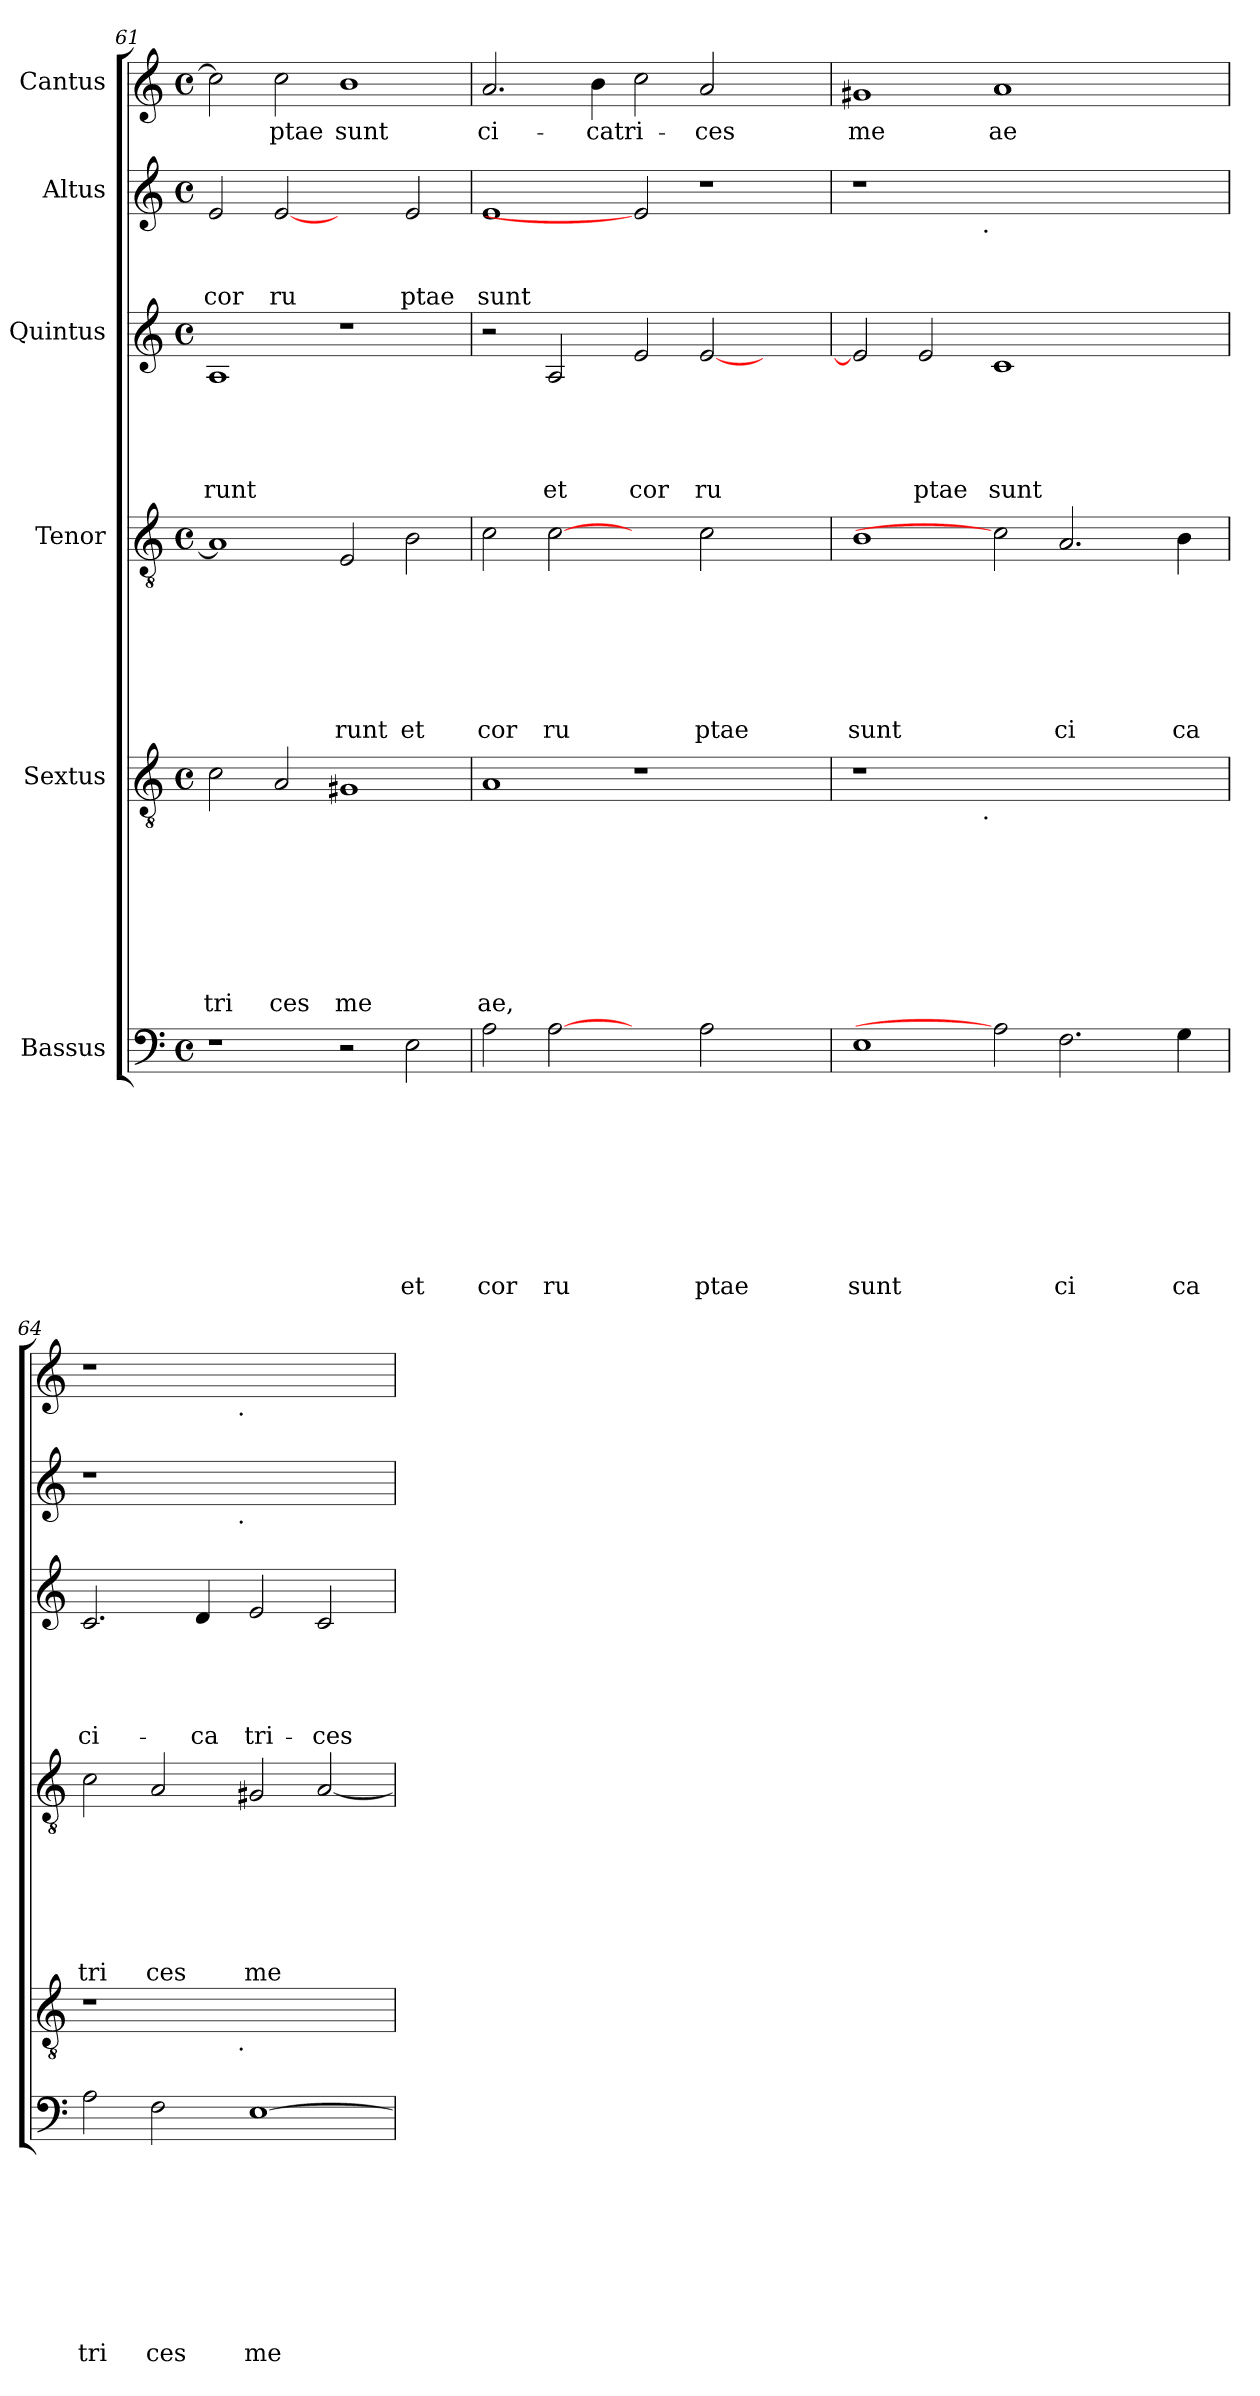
**kern	**text	**text	**text	**text	**text	**text	**text	**text	**text	**kern	**text	**text	**text	**text	**text	**text	**text	**text	**kern	**text	**text	**text	**text	**text	**text	**text	**kern	**text	**text	**text	**text	**text	**kern	**text	**text	**text	**kern	**text
*part6	*part6	*part6	*part6	*part6	*part6	*part6	*part6	*part6	*part6	*part5	*part5	*part5	*part5	*part5	*part5	*part5	*part5	*part5	*part4	*part4	*part4	*part4	*part4	*part4	*part4	*part4	*part3	*part3	*part3	*part3	*part3	*part3	*part2	*part2	*part2	*part2	*part1	*part1
*staff6	*staff6	*staff6	*staff6	*staff6	*staff6	*staff6	*staff6	*staff6	*staff6	*staff5	*staff5	*staff5	*staff5	*staff5	*staff5	*staff5	*staff5	*staff5	*staff4	*staff4	*staff4	*staff4	*staff4	*staff4	*staff4	*staff4	*staff3	*staff3	*staff3	*staff3	*staff3	*staff3	*staff2	*staff2	*staff2	*staff2	*staff1	*staff1
*I"Bassus	*	*	*	*	*	*	*	*	*	*I"Sextus	*	*	*	*	*	*	*	*	*I"Tenor	*	*	*	*	*	*	*	*I"Quintus	*	*	*	*	*	*I"Altus	*	*	*	*I"Cantus	*
*clefF4	*	*	*	*	*	*	*	*	*	*clefGv2	*	*	*	*	*	*	*	*	*clefGv2	*	*	*	*	*	*	*	*clefG2	*	*	*	*	*	*clefG2	*	*	*	*clefG2	*
*k[]	*	*	*	*	*	*	*	*	*	*k[]	*	*	*	*	*	*	*	*	*k[]	*	*	*	*	*	*	*	*k[]	*	*	*	*	*	*k[]	*	*	*	*k[]	*
*C:	*	*	*	*	*	*	*	*	*	*C:	*	*	*	*	*	*	*	*	*C:	*	*	*	*	*	*	*	*C:	*	*	*	*	*	*C:	*	*	*	*C:	*
*M4/4	*	*	*	*	*	*	*	*	*	*M4/4	*	*	*	*	*	*	*	*	*M4/4	*	*	*	*	*	*	*	*M4/4	*	*	*	*	*	*M4/4	*	*	*	*M4/4	*
*met(c)	*	*	*	*	*	*	*	*	*	*met(c)	*	*	*	*	*	*	*	*	*met(c)	*	*	*	*	*	*	*	*met(c)	*	*	*	*	*	*met(c)	*	*	*	*met(c)	*
=61	=61	=61	=61	=61	=61	=61	=61	=61	=61	=61	=61	=61	=61	=61	=61	=61	=61	=61	=61	=61	=61	=61	=61	=61	=61	=61	=61	=61	=61	=61	=61	=61	=61	=61	=61	=61	=61	=61
!	!	!	!	!	!	!	!	!	!	!	!	!	!	!	!	!	!	!LO:LY:b	!	!	!	!	!	!	!	!	!	!	!	!	!	!LO:LY:b	!	!	!	!LO:LY:b	!	!
1r	.	.	.	.	.	.	.	.	.	2c\	.	.	.	.	.	.	.	tri	1A]	.	.	.	.	.	.	.	1A	.	.	.	.	runt	2e/	.	.	cor	2cc\]	.
!	!	!	!	!	!	!	!	!	!	!	!	!	!	!	!	!	!	!LO:LY:b	!	!	!	!	!	!	!	!	!	!	!	!	!	!	!	!	!	!LO:LY:b	!	!LO:LY:b
.	.	.	.	.	.	.	.	.	.	2A/	.	.	.	.	.	.	.	ces	.	.	.	.	.	.	.	.	.	.	.	.	.	.	[2e	.	.	ru	2cc\	-ptae
!	!	!	!	!	!	!	!	!	!	!	!	!	!	!	!	!	!	!LO:LY:b	!	!	!	!	!	!	!	!LO:LY:b	!	!	!	!	!	!	!	!	!	!	!	!LO:LY:b
2r	.	.	.	.	.	.	.	.	.	1G#X	.	.	.	.	.	.	.	me	2E/	.	.	.	.	.	.	runt	1r	.	.	.	.	.	2ryy	.	.	.	1b	sunt
!	!	!	!	!	!	!	!	!	!LO:LY:b	!	!	!	!	!	!	!	!	!	!	!	!	!	!	!	!	!LO:LY:b	!	!	!	!	!	!	!	!	!	!LO:LY:b	!	!
2E\	.	.	.	.	.	.	.	.	et	.	.	.	.	.	.	.	.	.	2B\	.	.	.	.	.	.	et	.	.	.	.	.	.	2e/	.	.	ptae	.	.
=62	=62	=62	=62	=62	=62	=62	=62	=62	=62	=62	=62	=62	=62	=62	=62	=62	=62	=62	=62	=62	=62	=62	=62	=62	=62	=62	=62	=62	=62	=62	=62	=62	=62	=62	=62	=62	=62	=62
!	!	!	!	!	!	!	!	!	!LO:LY:b	!	!	!	!	!	!	!	!	!LO:LY:b	!	!	!	!	!	!	!	!LO:LY:b	!	!	!	!	!	!	!	!	!	!LO:LY:b	!	!LO:LY:b
2A\	.	.	.	.	.	.	.	.	cor	1A	.	.	.	.	.	.	.	ae,	2c\	.	.	.	.	.	.	cor	2r	.	.	.	.	.	1e	.	.	sunt	2.a/	ci-
!	!	!	!	!	!	!	!	!	!LO:LY:b	!	!	!	!	!	!	!	!	!	!	!	!	!	!	!	!	!LO:LY:b	!	!	!	!	!	!LO:LY:b	!	!	!	!	!	!
[2A	.	.	.	.	.	.	.	.	ru	.	.	.	.	.	.	.	.	.	[2c	.	.	.	.	.	.	ru	2A/	.	.	.	.	et	.	.	.	.	.	.
!	!	!	!	!	!	!	!	!	!	!	!	!	!	!	!	!	!	!	!	!	!	!	!	!	!	!	!	!	!	!	!	!	!	!	!	!	!	!LO:LY:b
.	.	.	.	.	.	.	.	.	.	.	.	.	.	.	.	.	.	.	.	.	.	.	.	.	.	.	.	.	.	.	.	.	.	.	.	.	4b\	-catri-
!	!	!	!	!	!	!	!	!	!	!	!	!	!	!	!	!	!	!	!	!	!	!	!	!	!	!	!	!	!	!	!	!LO:LY:b	!	!	!	!	!	!
2ryy	.	.	.	.	.	.	.	.	.	1r	.	.	.	.	.	.	.	.	2ryy	.	.	.	.	.	.	.	2e/	.	.	.	.	cor	2e]	.	.	.	2cc\	.
!	!	!	!	!	!	!	!	!	!LO:LY:b	!	!	!	!	!	!	!	!	!	!	!	!	!	!	!	!	!LO:LY:b	!	!	!	!	!	!LO:LY:b	!	!	!	!	!	!LO:LY:b
2A\	.	.	.	.	.	.	.	.	ptae	.	.	.	.	.	.	.	.	.	2c\	.	.	.	.	.	.	ptae	[<2e/	.	.	.	.	ru	1r	.	.	.	2a/	-ces
2ryy	.	.	.	.	.	.	.	.	.	2ryy	.	.	.	.	.	.	.	.	2ryy	.	.	.	.	.	.	.	2ryy	.	.	.	.	.	.	.	.	.	2ryy	.
!!LO:LB:g=z
=63	=63	=63	=63	=63	=63	=63	=63	=63	=63	=63	=63	=63	=63	=63	=63	=63	=63	=63	=63	=63	=63	=63	=63	=63	=63	=63	=63	=63	=63	=63	=63	=63	=63	=63	=63	=63	=63	=63
!	!	!	!	!	!	!	!	!	!LO:LY:b	!	!	!	!	!	!	!	!	!	!	!	!	!	!	!	!	!LO:LY:b	!	!	!	!	!	!	!	!	!	!	!	!LO:LY:b
*	*	*	*	*	*	*	*	*	*	*^	*	*	*	*	*	*	*	*	*	*	*	*	*	*	*	*	*	*	*	*	*	*	*^	*	*	*	*	*
1E	.	.	.	.	.	.	.	.	sunt	1r	2ryy	.	.	.	.	.	.	.	.	1B	.	.	.	.	.	.	sunt	2e/]	.	.	.	.	.	1r	2ryy	.	.	.	1g#X	me
!	!	!	!	!	!	!	!	!	!	!	!	!	!	!	!	!	!	!	!	!	!	!	!	!	!	!	!	!	!	!	!	!	!LO:LY:b	!	!	!	!	!	!	!
.	.	.	.	.	.	.	.	.	.	.	4...ryy	.	.	.	.	.	.	.	.	.	.	.	.	.	.	.	.	2e/	.	.	.	.	ptae	.	4...ryy	.	.	.	.	.
!	!	!	!	!	!	!	!	!	!	!	!	!	!	!	!	!	!	!	!	!	!	!	!	!	!	!	!	!	!	!	!	!	!	!	!LO:TX:b:t=.	!	!	!	!	!
!	!	!	!	!	!	!	!	!	!	!	!LO:TX:b:t=.	!	!	!	!	!	!	!	!	!	!	!	!	!	!	!	!	!	!	!	!	!	!	!	!	!	!	!	!	!
.	.	.	.	.	.	.	.	.	.	.	1ryy	.	.	.	.	.	.	.	.	.	.	.	.	.	.	.	.	.	.	.	.	.	.	.	1ryy	.	.	.	.	.
!	!	!	!	!	!	!	!	!	!	!	!	!	!	!	!	!	!	!	!	!	!	!	!	!	!	!	!	!	!	!	!	!	!LO:LY:b	!	!	!	!	!	!	!LO:LY:b
2A]	.	.	.	.	.	.	.	.	.	1.ryy	.	.	.	.	.	.	.	.	.	2c]	.	.	.	.	.	.	.	1c	.	.	.	.	sunt	1.ryy	.	.	.	.	1a	ae
!	!	!	!	!	!	!	!	!	!LO:LY:b	!	!	!	!	!	!	!	!	!	!	!	!	!	!	!	!	!	!LO:LY:b	!	!	!	!	!	!	!	!	!	!	!	!	!
2.F\	.	.	.	.	.	.	.	.	ci	.	.	.	.	.	.	.	.	.	.	2.A/	.	.	.	.	.	.	ci	.	.	.	.	.	.	.	.	.	.	.	.	.
.	.	.	.	.	.	.	.	.	.	.	2ryy	.	.	.	.	.	.	.	.	.	.	.	.	.	.	.	.	.	.	.	.	.	.	.	2ryy	.	.	.	.	.
.	.	.	.	.	.	.	.	.	.	.	.	.	.	.	.	.	.	.	.	.	.	.	.	.	.	.	.	2ryy	.	.	.	.	.	.	.	.	.	.	2ryy	.
!	!	!	!	!	!	!	!	!	!LO:LY:b	!	!	!	!	!	!	!	!	!	!	!	!	!	!	!	!	!	!LO:LY:b	!	!	!	!	!	!	!	!	!	!	!	!	!
4G\	.	.	.	.	.	.	.	.	ca	.	.	.	.	.	.	.	.	.	.	4B\	.	.	.	.	.	.	ca	.	.	.	.	.	.	.	.	.	.	.	.	.
.	.	.	.	.	.	.	.	.	.	.	32ryy	.	.	.	.	.	.	.	.	.	.	.	.	.	.	.	.	.	.	.	.	.	.	.	32ryy	.	.	.	.	.
=64	=64	=64	=64	=64	=64	=64	=64	=64	=64	=64	=64	=64	=64	=64	=64	=64	=64	=64	=64	=64	=64	=64	=64	=64	=64	=64	=64	=64	=64	=64	=64	=64	=64	=64	=64	=64	=64	=64	=64	=64
!	!	!	!	!	!	!	!	!	!LO:LY:b	!	!	!	!	!	!	!	!	!	!	!	!	!	!	!	!	!	!LO:LY:b	!	!	!	!	!	!LO:LY:b	!	!	!	!	!	!	!
*	*	*	*	*	*	*	*	*	*	*	*	*	*	*	*	*	*	*	*	*	*	*	*	*	*	*	*	*	*	*	*	*	*	*	*	*	*	*	*^	*
2A\	.	.	.	.	.	.	.	.	tri	1r	2ryy	.	.	.	.	.	.	.	.	2c\	.	.	.	.	.	.	tri	2.c/	.	.	.	.	ci-	1r	2ryy	.	.	.	1r	2ryy	.
!	!	!	!	!	!	!	!	!	!LO:LY:b	!	!	!	!	!	!	!	!	!	!	!	!	!	!	!	!	!	!LO:LY:b	!	!	!	!	!	!	!	!	!	!	!	!	!	!
2F\	.	.	.	.	.	.	.	.	ces	.	4...ryy	.	.	.	.	.	.	.	.	2A/	.	.	.	.	.	.	ces	.	.	.	.	.	.	.	4...ryy	.	.	.	.	4...ryy	.
!	!	!	!	!	!	!	!	!	!	!	!	!	!	!	!	!	!	!	!	!	!	!	!	!	!	!	!	!	!	!	!	!	!LO:LY:b	!	!	!	!	!	!	!	!
.	.	.	.	.	.	.	.	.	.	.	.	.	.	.	.	.	.	.	.	.	.	.	.	.	.	.	.	4d/	.	.	.	.	-ca	.	.	.	.	.	.	.	.
!	!	!	!	!	!	!	!	!	!	!	!	!	!	!	!	!	!	!	!	!	!	!	!	!	!	!	!	!	!	!	!	!	!	!	!	!	!	!	!	!LO:TX:b:t=.	!
!	!	!	!	!	!	!	!	!	!	!	!	!	!	!	!	!	!	!	!	!	!	!	!	!	!	!	!	!	!	!	!	!	!	!	!LO:TX:b:t=.	!	!	!	!	!	!
!	!	!	!	!	!	!	!	!	!	!	!LO:TX:b:t=.	!	!	!	!	!	!	!	!	!	!	!	!	!	!	!	!	!	!	!	!	!	!	!	!	!	!	!	!	!	!
.	.	.	.	.	.	.	.	.	.	.	1ryy	.	.	.	.	.	.	.	.	.	.	.	.	.	.	.	.	.	.	.	.	.	.	.	1ryy	.	.	.	.	1ryy	.
!	!	!	!	!	!	!	!	!	!LO:LY:b	!	!	!	!	!	!	!	!	!	!	!	!	!	!	!	!	!	!LO:LY:b	!	!	!	!	!	!LO:LY:b	!	!	!	!	!	!	!	!
[>1E	.	.	.	.	.	.	.	.	me	1ryy	.	.	.	.	.	.	.	.	.	2G#X/	.	.	.	.	.	.	me	2e/	.	.	.	.	tri-	1ryy	.	.	.	.	1ryy	.	.
!	!	!	!	!	!	!	!	!	!	!	!	!	!	!	!	!	!	!	!	!	!	!	!	!	!	!	!	!	!	!	!	!	!LO:LY:b	!	!	!	!	!	!	!	!
.	.	.	.	.	.	.	.	.	.	.	.	.	.	.	.	.	.	.	.	[<2A/	.	.	.	.	.	.	.	2c/	.	.	.	.	-ces	.	.	.	.	.	.	.	.
.	.	.	.	.	.	.	.	.	.	.	32ryy	.	.	.	.	.	.	.	.	.	.	.	.	.	.	.	.	.	.	.	.	.	.	.	32ryy	.	.	.	.	32ryy	.
*	*	*	*	*	*	*	*	*	*	*	*	*	*	*	*	*	*	*	*	*	*	*	*	*	*	*	*	*	*	*	*	*	*	*v	*v	*	*	*	*	*	*
*	*	*	*	*	*	*	*	*	*	*v	*v	*	*	*	*	*	*	*	*	*	*	*	*	*	*	*	*	*	*	*	*	*	*	*	*	*	*	*v	*v	*
=	=	=	=	=	=	=	=	=	=	=	=	=	=	=	=	=	=	=	=	=	=	=	=	=	=	=	=	=	=	=	=	=	=	=	=	=	=	=
*-	*-	*-	*-	*-	*-	*-	*-	*-	*-	*-	*-	*-	*-	*-	*-	*-	*-	*-	*-	*-	*-	*-	*-	*-	*-	*-	*-	*-	*-	*-	*-	*-	*-	*-	*-	*-	*-	*-
